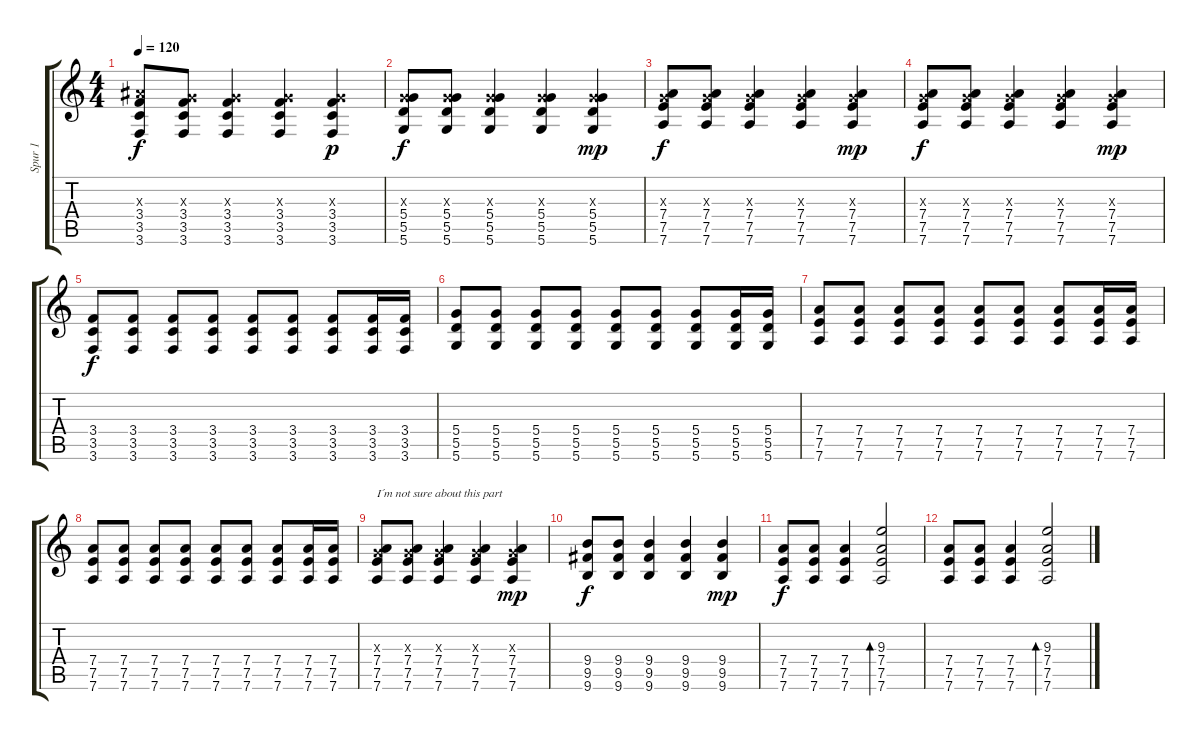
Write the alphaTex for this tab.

\track ("Spur 1" "Spur 1") {instrument acousticguitarsteel}
\staff {score tabs}
\tuning (E4 B3 G3 D3 A2 D2) {hide}
\ts (4 4)
\tempo 120
\clef g2
\ks c
(3.3{x} 3.4 3.5 3.6).8{dy f} (0.3{x} 3.4 3.5 3.6).8 (0.3{x} 3.4 3.5 3.6).4 (0.3{x} 3.4 3.5 3.6).4 (0.3{x} 3.4 3.5 3.6).4{dy p} |
(0.3{x} 5.4 5.5 5.6).8{dy f} (0.3{x} 5.4 5.5 5.6).8 (0.3{x} 5.4 5.5 5.6).4 (0.3{x} 5.4 5.5 5.6).4 (0.3{x} 5.4 5.5 5.6).4{dy mp} |
(0.3{x} 7.4 7.5 7.6).8{dy f} (0.3{x} 7.4 7.5 7.6).8 (0.3{x} 7.4 7.5 7.6).4 (0.3{x} 7.4 7.5 7.6).4 (0.3{x} 7.4 7.5 7.6).4{dy mp} |
(0.3{x} 7.4 7.5 7.6).8{dy f} (0.3{x} 7.4 7.5 7.6).8 (0.3{x} 7.4 7.5 7.6).4 (0.3{x} 7.4 7.5 7.6).4 (0.3{x} 7.4 7.5 7.6).4{dy mp} |
(3.4 3.5 3.6).8{dy f} (3.4 3.5 3.6).8 (3.4 3.5 3.6).8 (3.4 3.5 3.6).8 (3.4 3.5 3.6).8 (3.4 3.5 3.6).8 (3.4 3.5 3.6).8 (3.4 3.5 3.6).16 (3.4 3.5 3.6).16 |
(5.4 5.5 5.6).8 (5.4 5.5 5.6).8 (5.4 5.5 5.6).8 (5.4 5.5 5.6).8 (5.4 5.5 5.6).8 (5.4 5.5 5.6).8 (5.4 5.5 5.6).8 (5.4 5.5 5.6).16 (5.4 5.5 5.6).16 |
(7.4 7.5 7.6).8 (7.4 7.5 7.6).8 (7.4 7.5 7.6).8 (7.4 7.5 7.6).8 (7.4 7.5 7.6).8 (7.4 7.5 7.6).8 (7.4 7.5 7.6).8 (7.4 7.5 7.6).16 (7.4 7.5 7.6).16 |
(7.4 7.5 7.6).8 (7.4 7.5 7.6).8 (7.4 7.5 7.6).8 (7.4 7.5 7.6).8 (7.4 7.5 7.6).8 (7.4 7.5 7.6).8 (7.4 7.5 7.6).8 (7.4 7.5 7.6).16 (7.4 7.5 7.6).16 |
(0.3{x} 7.4 7.5 7.6).8{txt "I´m not sure about this part" volume 10} (0.3{x} 7.4 7.5 7.6).8 (0.3{x} 7.4 7.5 7.6).4 (0.3{x} 7.4 7.5 7.6).4 (0.3{x} 7.4 7.5 7.6).4{dy mp} |
(9.4 9.5 9.6).8{dy f} (9.4 9.5 9.6).8 (9.4 9.5 9.6).4 (9.4 9.5 9.6).4 (9.4 9.5 9.6).4{dy mp} |
(7.4 7.5 7.6).8{dy f} (7.4 7.5 7.6).8 (7.4 7.5 7.6).4 (9.3 7.4 7.5 7.6).2{bd 120} |
(7.4 7.5 7.6).8 (7.4 7.5 7.6).8 (7.4 7.5 7.6).4 (9.3 7.4 7.5 7.6).2{bd 120}
